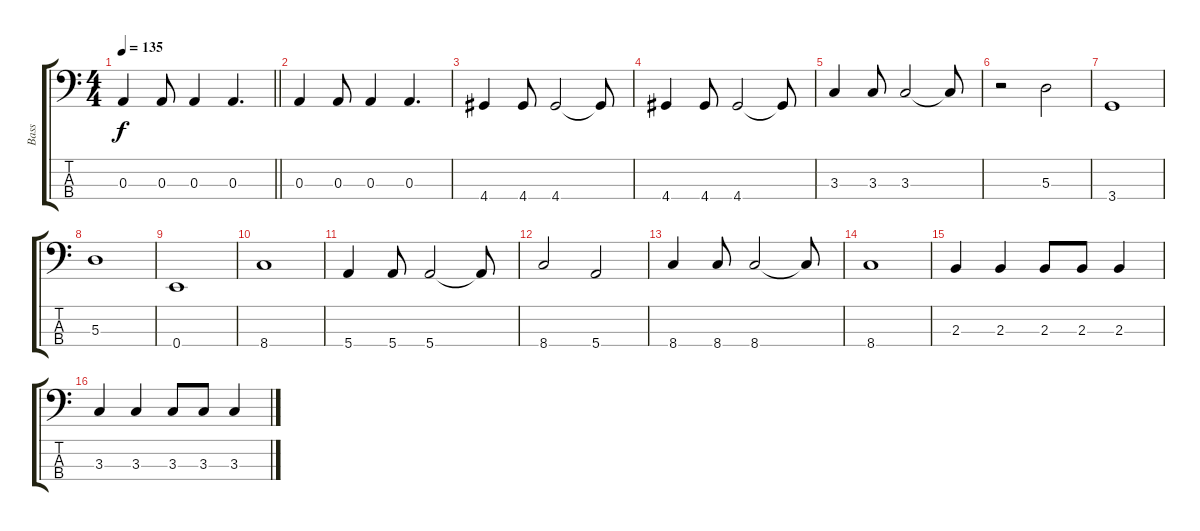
\track ("Bass" "Bass") {instrument electricbassfinger}
\staff {score tabs}
\tuning (G2 D2 A1 E1) {hide}
\ts (4 4)
\tempo 135
\clef f4
\barLineRight lightlight
\ks c
0.3.4{dy f} 0.3.8 0.3.4 0.3.4{d} |
0.3.4 0.3.8 0.3.4 0.3.4{d} |
4.4.4 4.4.8 4.4.2 4.4{t}.8 |
4.4.4 4.4.8 4.4.2 4.4{t}.8 |
3.3.4 3.3.8 3.3.2 3.3{t}.8 |
r.2 5.3.2 |
3.4.1 |
5.3.1 |
0.4.1 |
8.4.1 |
5.4.4 5.4.8 5.4.2 5.4{t}.8 |
8.4.2 5.4.2 |
8.4.4 8.4.8 8.4.2 8.4{t}.8 |
8.4.1 |
2.3.4 2.3.4 2.3.8 2.3.8 2.3.4 |
3.3.4 3.3.4 3.3.8 3.3.8 3.3.4
